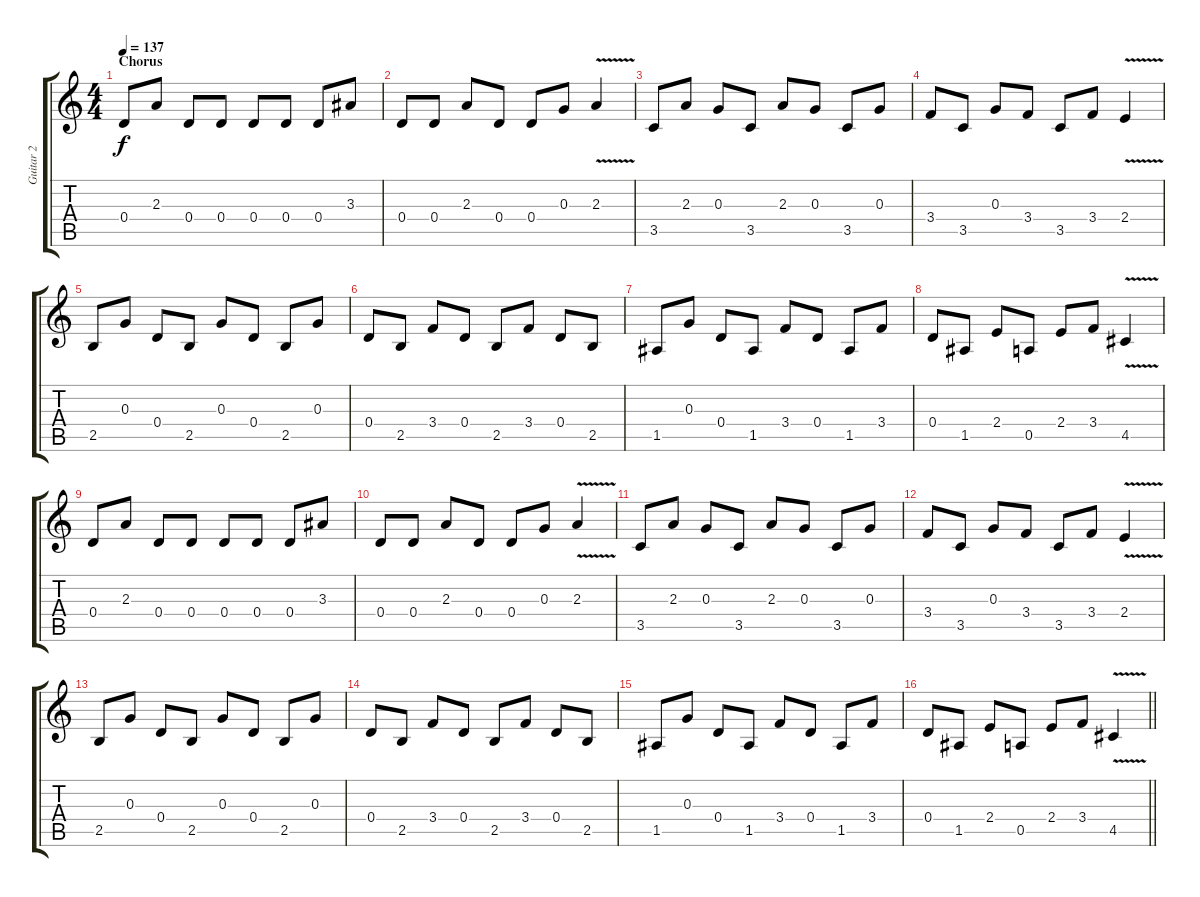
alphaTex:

\track ("Guitar 2" "Guitar 2") {instrument distortionguitar}
\staff {score tabs}
\tuning (E4 B3 G3 D3 A2 D2) {hide}
\ts (4 4)
\section ("" "Chorus")
\tempo 137
\clef g2
\ks c
0.4.8{dy f} 2.3.8 0.4.8 0.4.8 0.4.8 0.4.8 0.4.8 3.3.8 |
0.4.8 0.4.8 2.3.8 0.4.8 0.4.8 0.3.8 2.3{v}.4 |
3.5.8 2.3.8 0.3.8 3.5.8 2.3.8 0.3.8 3.5.8 0.3.8 |
3.4.8 3.5.8 0.3.8 3.4.8 3.5.8 3.4.8 2.4{v}.4 |
2.5.8 0.3.8 0.4.8 2.5.8 0.3.8 0.4.8 2.5.8 0.3.8 |
0.4.8 2.5.8 3.4.8 0.4.8 2.5.8 3.4.8 0.4.8 2.5.8 |
1.5.8 0.3.8 0.4.8 1.5.8 3.4.8 0.4.8 1.5.8 3.4.8 |
0.4.8 1.5.8 2.4.8 0.5.8 2.4.8 3.4.8 4.5{v}.4 |
0.4.8 2.3.8 0.4.8 0.4.8 0.4.8 0.4.8 0.4.8 3.3.8 |
0.4.8 0.4.8 2.3.8 0.4.8 0.4.8 0.3.8 2.3{v}.4 |
3.5.8 2.3.8 0.3.8 3.5.8 2.3.8 0.3.8 3.5.8 0.3.8 |
3.4.8 3.5.8 0.3.8 3.4.8 3.5.8 3.4.8 2.4{v}.4 |
2.5.8 0.3.8 0.4.8 2.5.8 0.3.8 0.4.8 2.5.8 0.3.8 |
0.4.8 2.5.8 3.4.8 0.4.8 2.5.8 3.4.8 0.4.8 2.5.8 |
1.5.8 0.3.8 0.4.8 1.5.8 3.4.8 0.4.8 1.5.8 3.4.8 |
\barLineRight lightlight
0.4.8 1.5.8 2.4.8 0.5.8 2.4.8 3.4.8 4.5{v}.4
